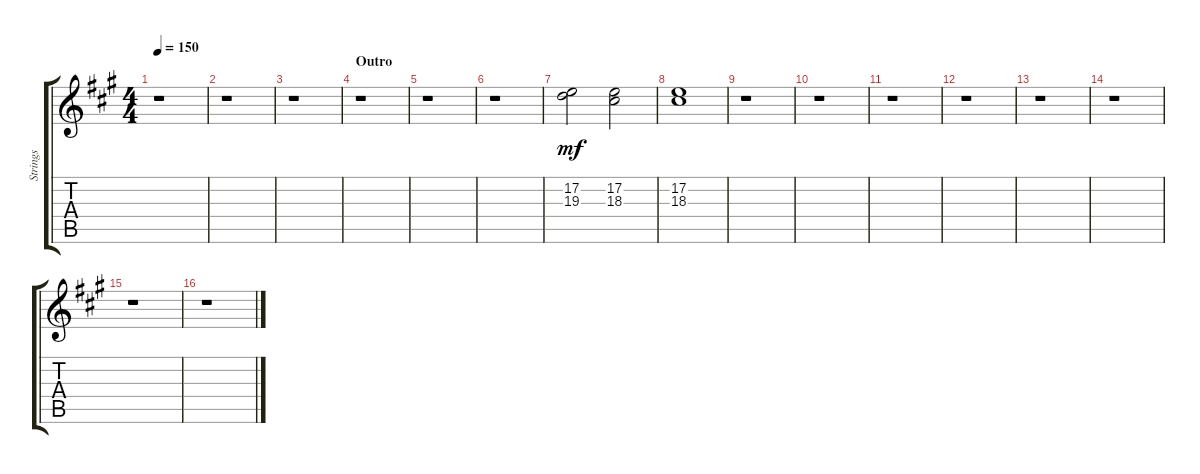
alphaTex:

\track ("Strings" "Strings") {instrument stringensemble1}
\staff {score tabs}
\tuning (E4 B3 G3 D3 A2 E2) {hide}
\ts (4 4)
\tempo 150
\clef g2
\ks a
r.1{dy f} |
r.1 |
r.1 |
\section ("" "Outro")
r.1 |
r.1 |
r.1 |
(17.2 19.3).2{dy mf} (17.2 18.3).2 |
(17.2 18.3).1 |
r.1 |
r.1 |
r.1 |
r.1 |
r.1 |
r.1 |
r.1 |
r.1
